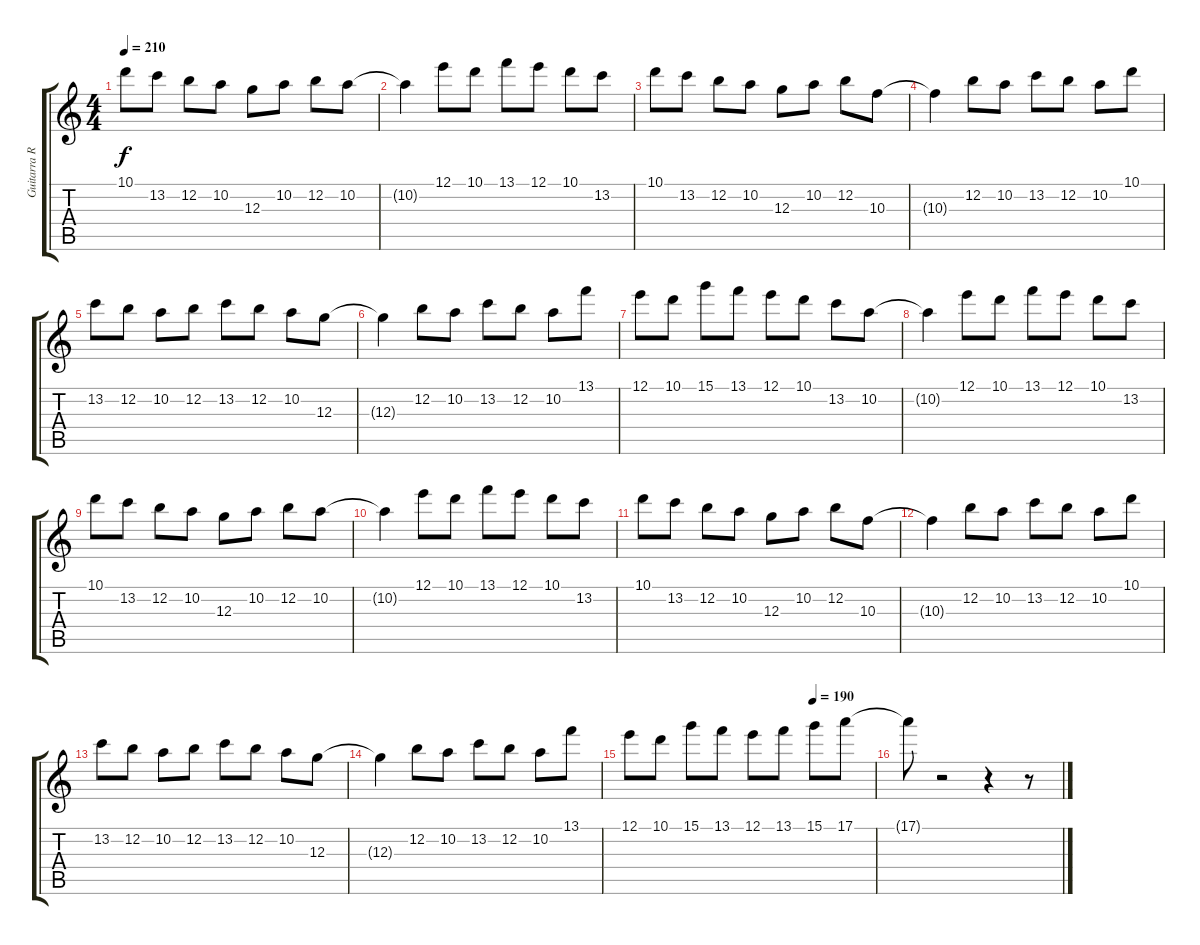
\track ("Guitarra Ritmica" "Guitarra R") {instrument distortionguitar}
\staff {score tabs}
\tuning (E4 B3 G3 D3 A2 E2) {hide}
\ts (4 4)
\tempo 210
\clef g2
\ks c
10.1.8{dy f} 13.2.8 12.2.8 10.2.8 12.3.8 10.2.8 12.2.8 10.2.8 |
10.2{t}.4 12.1.8 10.1.8 13.1.8 12.1.8 10.1.8 13.2.8 |
10.1.8 13.2.8 12.2.8 10.2.8 12.3.8 10.2.8 12.2.8 10.3.8 |
10.3{t}.4 12.2.8 10.2.8 13.2.8 12.2.8 10.2.8 10.1.8 |
13.2.8 12.2.8 10.2.8 12.2.8 13.2.8 12.2.8 10.2.8 12.3.8 |
12.3{t}.4 12.2.8 10.2.8 13.2.8 12.2.8 10.2.8 13.1.8 |
12.1.8 10.1.8 15.1.8 13.1.8 12.1.8 10.1.8 13.2.8 10.2.8 |
10.2{t}.4 12.1.8 10.1.8 13.1.8 12.1.8 10.1.8 13.2.8 |
10.1.8 13.2.8 12.2.8 10.2.8 12.3.8 10.2.8 12.2.8 10.2.8 |
10.2{t}.4 12.1.8 10.1.8 13.1.8 12.1.8 10.1.8 13.2.8 |
10.1.8 13.2.8 12.2.8 10.2.8 12.3.8 10.2.8 12.2.8 10.3.8 |
10.3{t}.4 12.2.8 10.2.8 13.2.8 12.2.8 10.2.8 10.1.8 |
13.2.8 12.2.8 10.2.8 12.2.8 13.2.8 12.2.8 10.2.8 12.3.8 |
12.3{t}.4 12.2.8 10.2.8 13.2.8 12.2.8 10.2.8 13.1.8 |
\tempo (190 0.75)
12.1.8 10.1.8 15.1.8 13.1.8 12.1.8 13.1.8 15.1.8 17.1.8 |
17.1{t}.8 r.2 r.4 r.8
